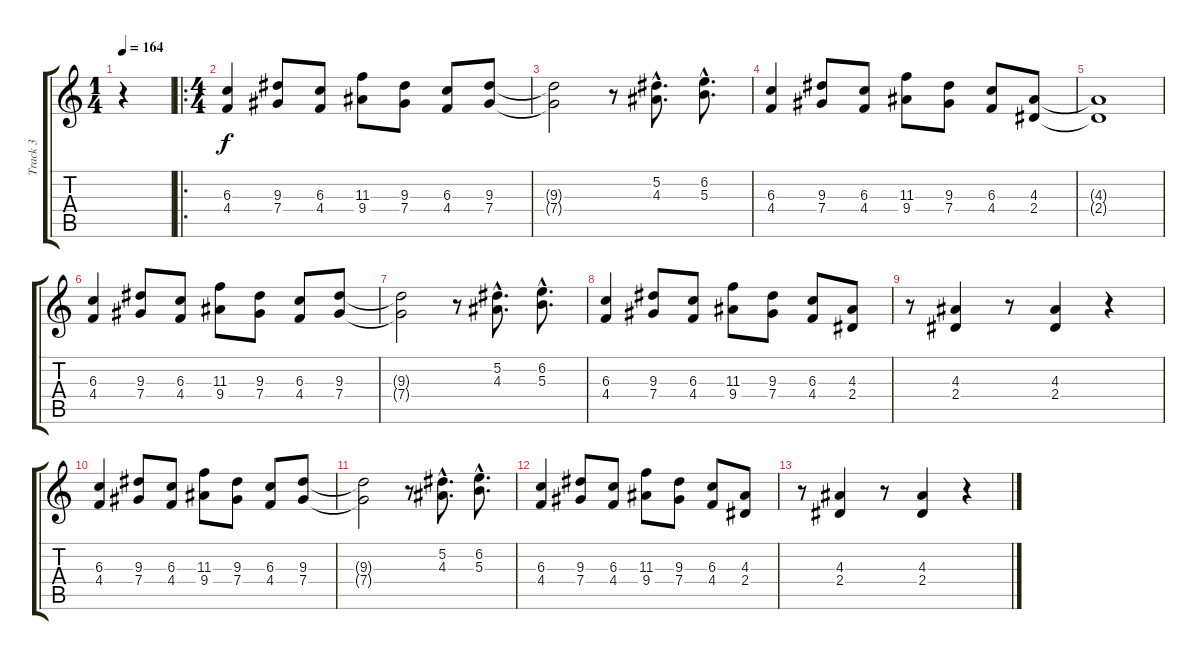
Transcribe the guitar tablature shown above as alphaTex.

\track ("Track 3" "Track 3") {instrument distortionguitar}
\staff {score tabs}
\tuning (Eb4 Bb3 Gb3 Db3 Ab2 Eb2) {hide}
\ts (1 4)
\tempo 164
\clef g2
\ks c
r.4{dy f instrument distortionguitar} |
\ro
\ts (4 4)
(6.3 4.4).4 (9.3 7.4).8 (6.3 4.4).8 (11.3 9.4).8 (9.3 7.4).8 (6.3 4.4).8 (9.3 7.4).8 |
(9.3{t} 7.4{t}).2 r.8 (5.2{hac} 4.3{hac}).8{d} (6.2{hac} 5.3{hac}).8{d} |
(6.3 4.4).4 (9.3 7.4).8 (6.3 4.4).8 (11.3 9.4).8 (9.3 7.4).8 (6.3 4.4).8 (4.3 2.4).8 |
(4.3{t} 2.4{t}).1 |
(6.3 4.4).4 (9.3 7.4).8 (6.3 4.4).8 (11.3 9.4).8 (9.3 7.4).8 (6.3 4.4).8 (9.3 7.4).8 |
(9.3{t} 7.4{t}).2 r.8 (5.2{hac} 4.3{hac}).8{d} (6.2{hac} 5.3{hac}).8{d} |
(6.3 4.4).4 (9.3 7.4).8 (6.3 4.4).8 (11.3 9.4).8 (9.3 7.4).8 (6.3 4.4).8 (4.3 2.4).8 |
r.8 (4.3 2.4).4 r.8 (4.3 2.4).4 r.4 |
(6.3 4.4).4 (9.3 7.4).8 (6.3 4.4).8 (11.3 9.4).8 (9.3 7.4).8 (6.3 4.4).8 (9.3 7.4).8 |
(9.3{t} 7.4{t}).2 r.8 (5.2{hac} 4.3{hac}).8{d} (6.2{hac} 5.3{hac}).8{d} |
(6.3 4.4).4 (9.3 7.4).8 (6.3 4.4).8 (11.3 9.4).8 (9.3 7.4).8 (6.3 4.4).8 (4.3 2.4).8 |
r.8 (4.3 2.4).4 r.8 (4.3 2.4).4 r.4
